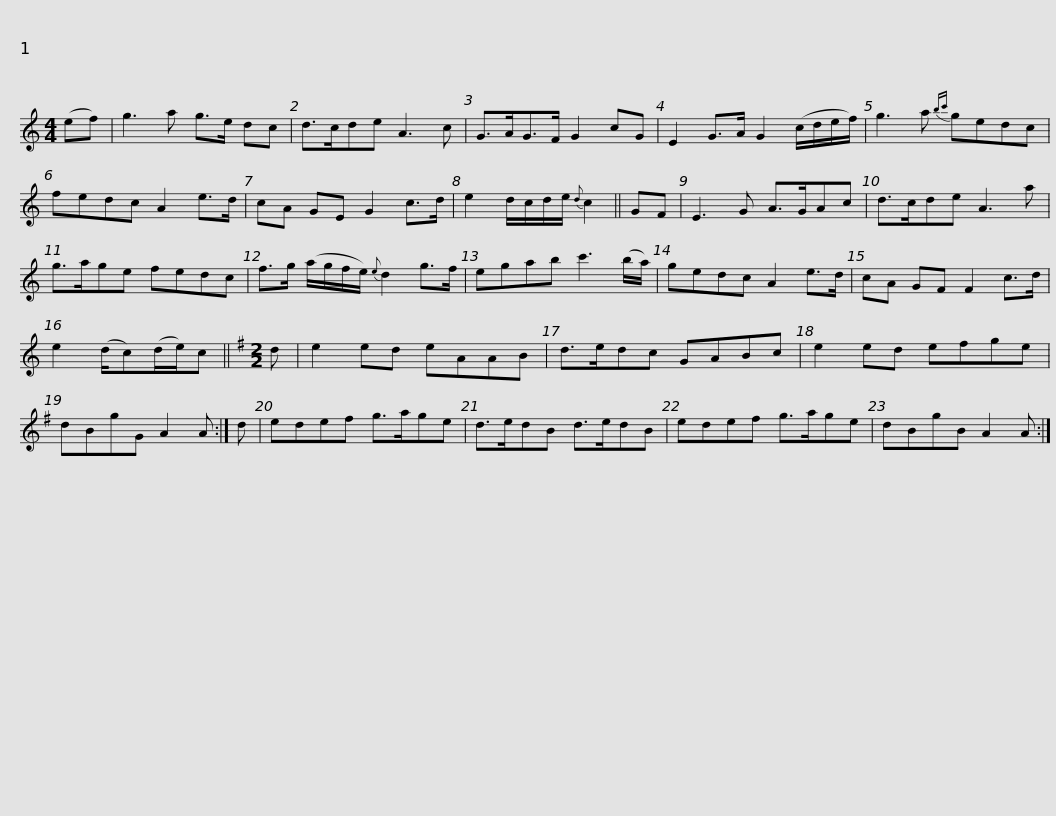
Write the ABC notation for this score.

X:1
L:1/8
M:4/4
I:linebreak $
K:C
V:1 treble
V:1
 (ef) | g3 a g>e dc | d>cde A3 c | G>AG>F G2 cG | E2 G>A G2 (c/d/e/f/) | %5
 g3 a{bc'} gedc |$ fedc A2 e>d | cA GE G2 c>d | e2 d/c/d/e/{d} c2 || GF | %10
 E3 G A>GAc | d>cde A3 a |$ g>age fedc | f>g (a/g/f/e/){e} d2 g>f | egab c'3 (b/a/) | %15
 gedc A2 e>d | cA GF F2 c>d |$ e2 (d/c)(d/e/)c ||[K:G][M:2/2] d | e2 ed eAAB | %20
 d>edc GABc | e2 ed efge | dBgG A2 A :| d |$ edef g>age | %25
 d>edB d>edB | edef g>age | dBgB A2 A :| %28
